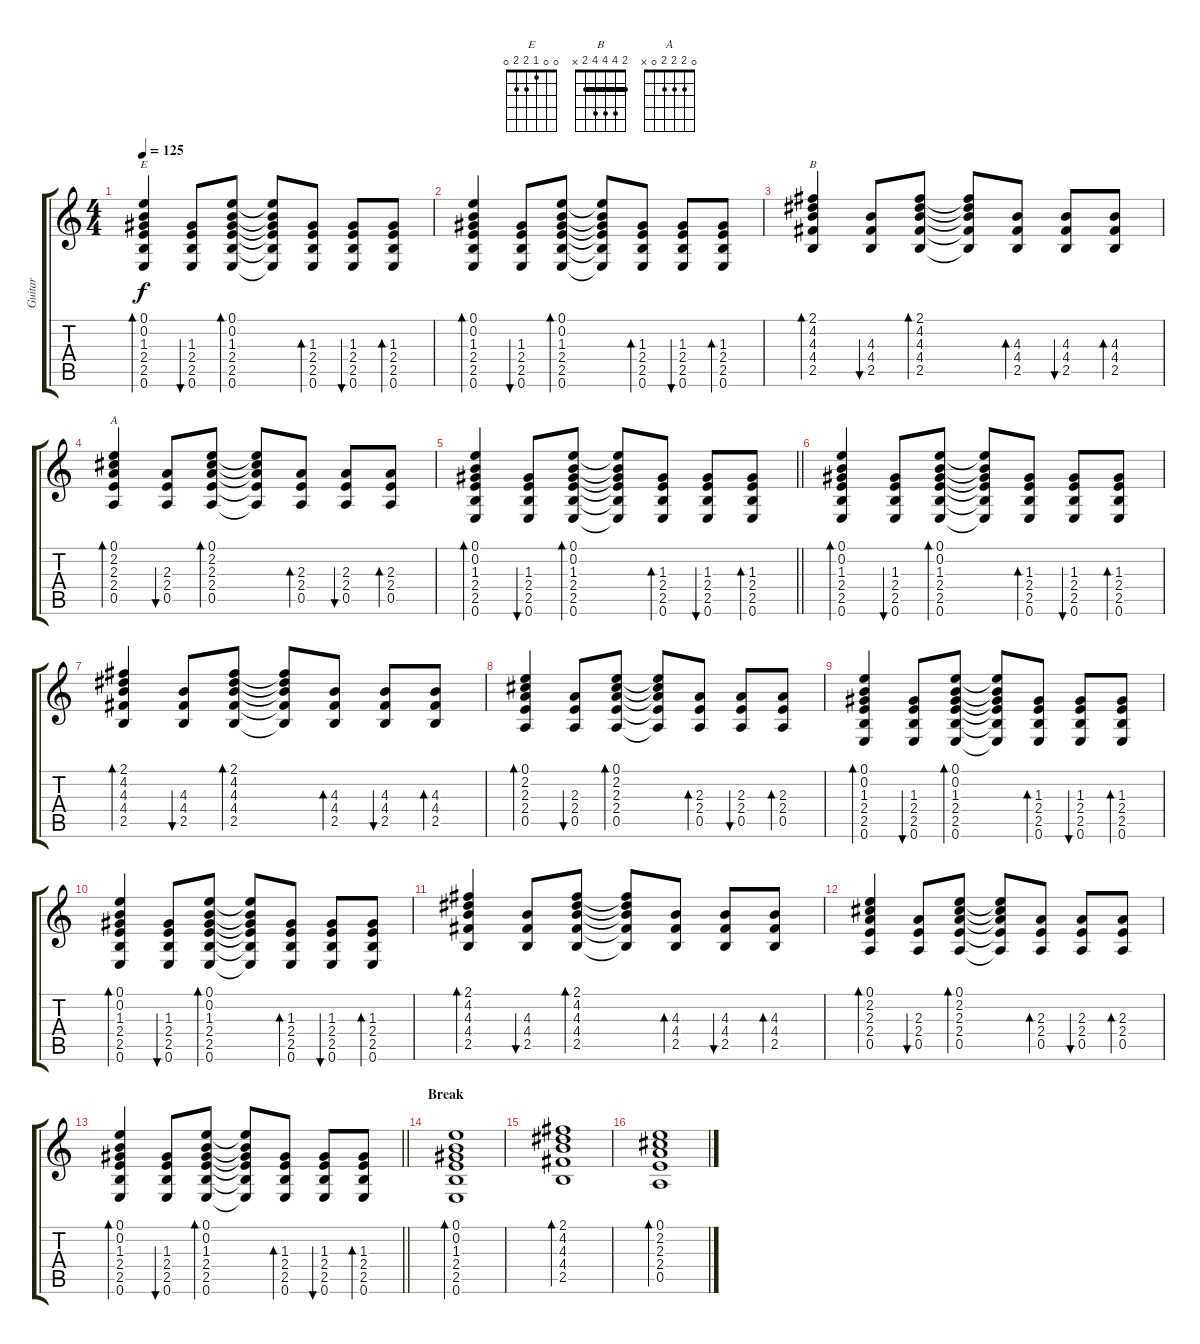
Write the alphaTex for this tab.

\track ("Guitar" "Guitar") {instrument acousticguitarsteel}
\staff {score tabs}
\tuning (E4 B3 G3 D3 A2 E2) {hide}
\chord ("E" 0 0 1 2 2 0)
\chord ("B" 2 4 4 4 2 x) {barre 2}
\chord ("A" 0 2 2 2 0 x)
\ts (4 4)
\tempo 125
\clef g2
\ks c
(0.1 0.2 1.3 2.4 2.5 0.6).4{bd 120 ch "E" dy f} (1.3 2.4 2.5 0.6).8{bu 120} (0.1 0.2 1.3 2.4 2.5 0.6).8{bd 120} (0.1{t} 0.2{t} 1.3{t} 2.4{t} 2.5{t} 0.6{t}).8 (1.3 2.4 2.5 0.6).8{bd 60} (1.3 2.4 2.5 0.6).8{bu 60} (1.3 2.4 2.5 0.6).8{bd 60} |
(0.1 0.2 1.3 2.4 2.5 0.6).4{bd 120} (1.3 2.4 2.5 0.6).8{bu 120} (0.1 0.2 1.3 2.4 2.5 0.6).8{bd 120} (0.1{t} 0.2{t} 1.3{t} 2.4{t} 2.5{t} 0.6{t}).8 (1.3 2.4 2.5 0.6).8{bd 60} (1.3 2.4 2.5 0.6).8{bu 60} (1.3 2.4 2.5 0.6).8{bd 60} |
(2.1 4.2 4.3 4.4 2.5).4{bd 120 ch "B"} (4.3 4.4 2.5).8{bu 120} (2.1 4.2 4.3 4.4 2.5).8{bd 120} (2.1{t} 4.2{t} 4.3{t} 4.4{t} 2.5{t}).8 (4.3 4.4 2.5).8{bd 60} (4.3 4.4 2.5).8{bu 60} (4.3 4.4 2.5).8{bd 60} |
(0.1 2.2 2.3 2.4 0.5).4{bd 120 ch "A"} (2.3 2.4 0.5).8{bu 120} (0.1 2.2 2.3 2.4 0.5).8{bd 120} (0.1{t} 2.2{t} 2.3{t} 2.4{t} 0.5{t}).8 (2.3 2.4 0.5).8{bd 60} (2.3 2.4 0.5).8{bu 60} (2.3 2.4 0.5).8{bd 60} |
\barLineRight lightlight
(0.1 0.2 1.3 2.4 2.5 0.6).4{bd 120} (1.3 2.4 2.5 0.6).8{bu 120} (0.1 0.2 1.3 2.4 2.5 0.6).8{bd 120} (0.1{t} 0.2{t} 1.3{t} 2.4{t} 2.5{t} 0.6{t}).8 (1.3 2.4 2.5 0.6).8{bd 60} (1.3 2.4 2.5 0.6).8{bu 60} (1.3 2.4 2.5 0.6).8{bd 60} |
(0.1 0.2 1.3 2.4 2.5 0.6).4{bd 120} (1.3 2.4 2.5 0.6).8{bu 120} (0.1 0.2 1.3 2.4 2.5 0.6).8{bd 120} (0.1{t} 0.2{t} 1.3{t} 2.4{t} 2.5{t} 0.6{t}).8 (1.3 2.4 2.5 0.6).8{bd 60} (1.3 2.4 2.5 0.6).8{bu 60} (1.3 2.4 2.5 0.6).8{bd 60} |
(2.1 4.2 4.3 4.4 2.5).4{bd 120} (4.3 4.4 2.5).8{bu 120} (2.1 4.2 4.3 4.4 2.5).8{bd 120} (2.1{t} 4.2{t} 4.3{t} 4.4{t} 2.5{t}).8 (4.3 4.4 2.5).8{bd 60} (4.3 4.4 2.5).8{bu 60} (4.3 4.4 2.5).8{bd 60} |
(0.1 2.2 2.3 2.4 0.5).4{bd 120} (2.3 2.4 0.5).8{bu 120} (0.1 2.2 2.3 2.4 0.5).8{bd 120} (0.1{t} 2.2{t} 2.3{t} 2.4{t} 0.5{t}).8 (2.3 2.4 0.5).8{bd 60} (2.3 2.4 0.5).8{bu 60} (2.3 2.4 0.5).8{bd 60} |
(0.1 0.2 1.3 2.4 2.5 0.6).4{bd 120} (1.3 2.4 2.5 0.6).8{bu 120} (0.1 0.2 1.3 2.4 2.5 0.6).8{bd 120} (0.1{t} 0.2{t} 1.3{t} 2.4{t} 2.5{t} 0.6{t}).8 (1.3 2.4 2.5 0.6).8{bd 60} (1.3 2.4 2.5 0.6).8{bu 60} (1.3 2.4 2.5 0.6).8{bd 60} |
(0.1 0.2 1.3 2.4 2.5 0.6).4{bd 120} (1.3 2.4 2.5 0.6).8{bu 120} (0.1 0.2 1.3 2.4 2.5 0.6).8{bd 120} (0.1{t} 0.2{t} 1.3{t} 2.4{t} 2.5{t} 0.6{t}).8 (1.3 2.4 2.5 0.6).8{bd 60} (1.3 2.4 2.5 0.6).8{bu 60} (1.3 2.4 2.5 0.6).8{bd 60} |
(2.1 4.2 4.3 4.4 2.5).4{bd 120} (4.3 4.4 2.5).8{bu 120} (2.1 4.2 4.3 4.4 2.5).8{bd 120} (2.1{t} 4.2{t} 4.3{t} 4.4{t} 2.5{t}).8 (4.3 4.4 2.5).8{bd 60} (4.3 4.4 2.5).8{bu 60} (4.3 4.4 2.5).8{bd 60} |
(0.1 2.2 2.3 2.4 0.5).4{bd 120} (2.3 2.4 0.5).8{bu 120} (0.1 2.2 2.3 2.4 0.5).8{bd 120} (0.1{t} 2.2{t} 2.3{t} 2.4{t} 0.5{t}).8 (2.3 2.4 0.5).8{bd 60} (2.3 2.4 0.5).8{bu 60} (2.3 2.4 0.5).8{bd 60} |
\barLineRight lightlight
(0.1 0.2 1.3 2.4 2.5 0.6).4{bd 120} (1.3 2.4 2.5 0.6).8{bu 120} (0.1 0.2 1.3 2.4 2.5 0.6).8{bd 120} (0.1{t} 0.2{t} 1.3{t} 2.4{t} 2.5{t} 0.6{t}).8 (1.3 2.4 2.5 0.6).8{bd 60} (1.3 2.4 2.5 0.6).8{bu 60} (1.3 2.4 2.5 0.6).8{bd 60} |
\section ("" "Break")
(0.1 0.2 1.3 2.4 2.5 0.6).1{bd 240} |
(2.1 4.2 4.3 4.4 2.5).1{bd 240} |
(0.1 2.2 2.3 2.4 0.5).1{bd 240}
